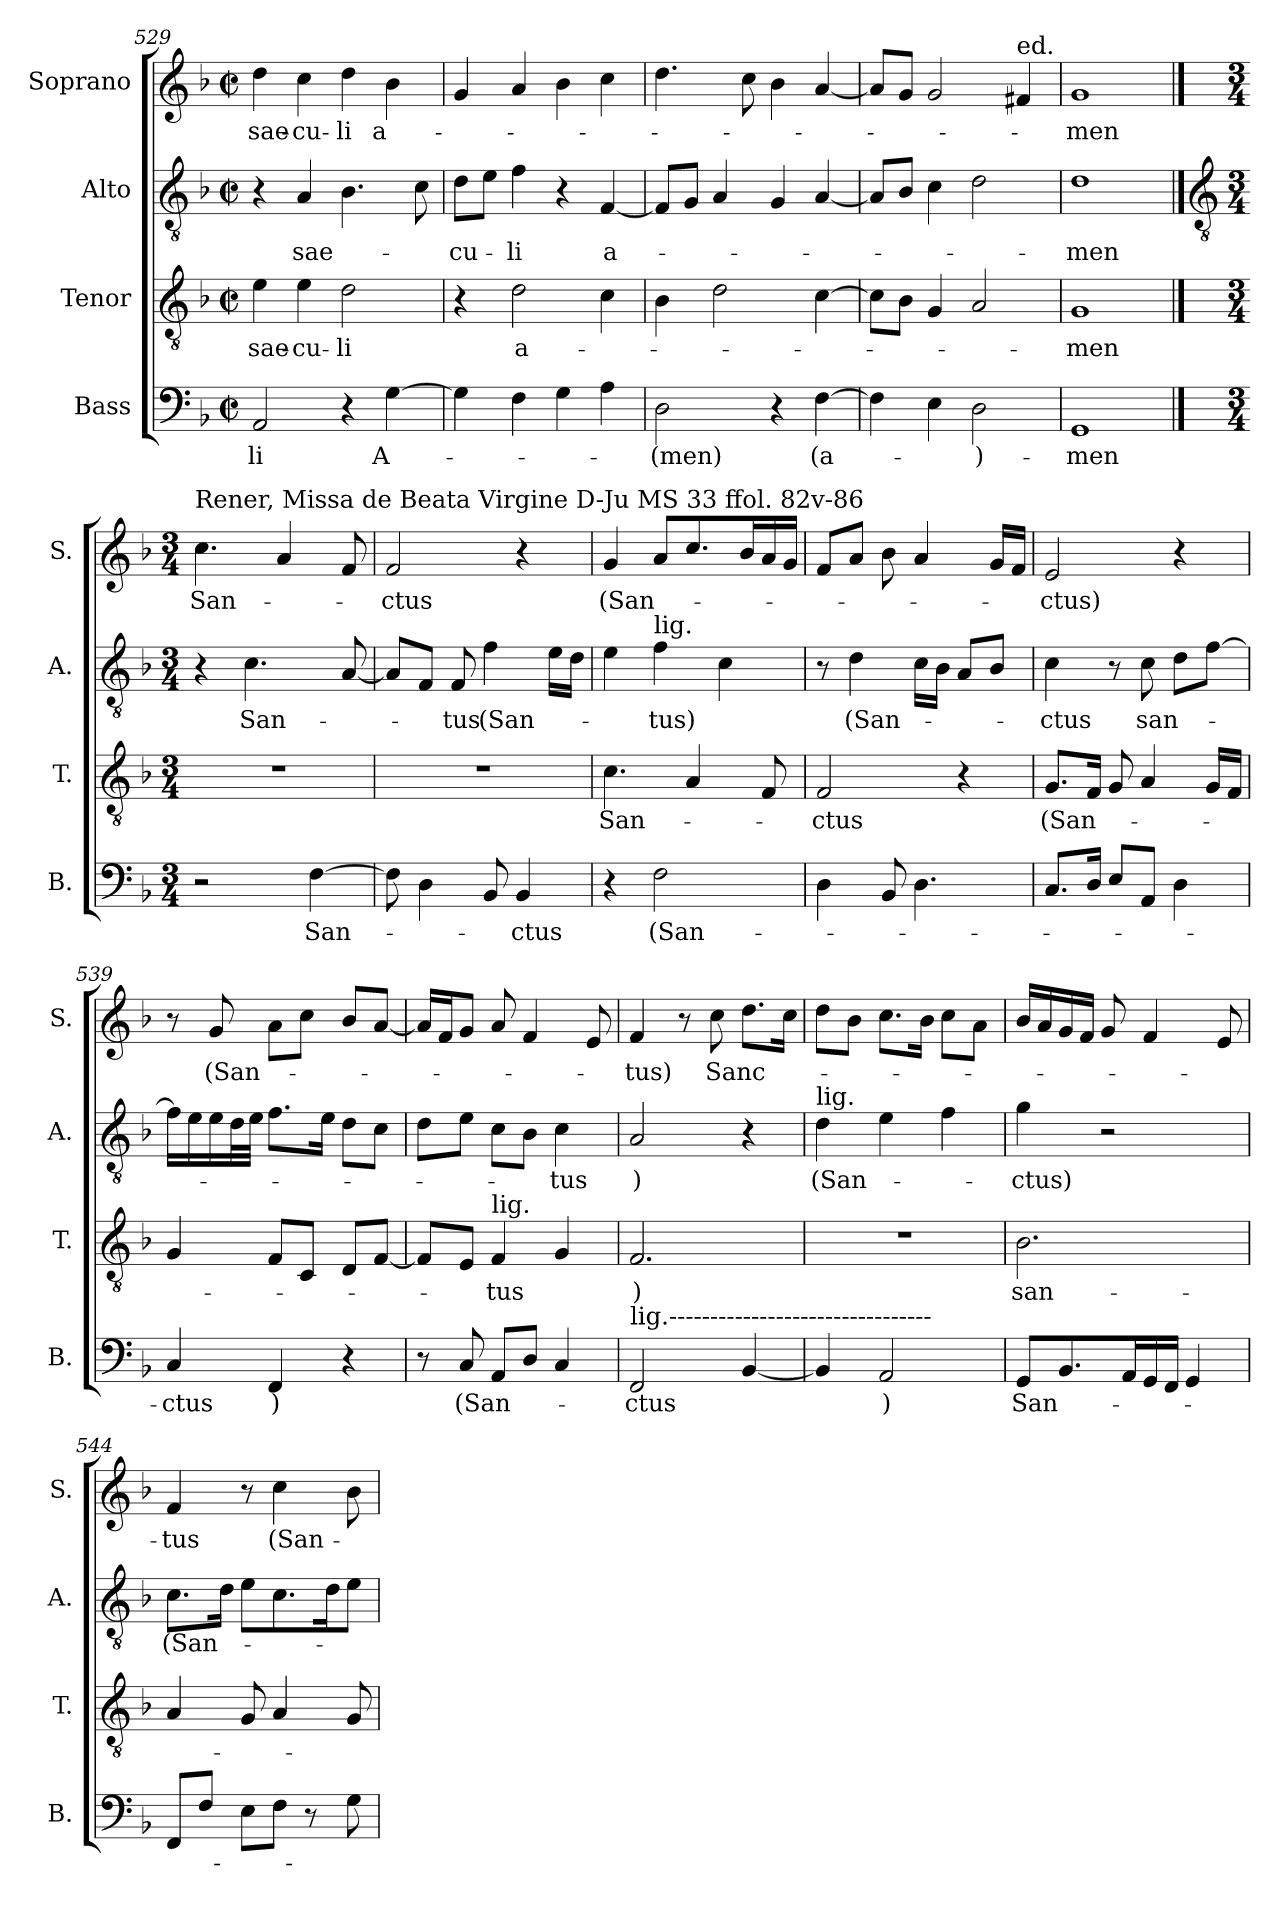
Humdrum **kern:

**kern	**text	**kern	**text	**kern	**text	**kern	**text
*part4	*part4	*part3	*part3	*part2	*part2	*part1	*part1
*staff4	*staff4	*staff3	*staff3	*staff2	*staff2	*staff1	*staff1
*I"Bass	*	*I"Tenor	*	*I"Alto	*	*I"Soprano	*
*I'B.	*	*I'T.	*	*I'A.	*	*I'S.	*
*clefF4	*	*clefGv2	*	*clefGv2	*	*clefG2	*
*k[b-]	*	*k[b-]	*	*k[b-]	*	*k[b-]	*
*M2/2	*	*M2/2	*	*M2/2	*	*M2/2	*
*met(c|)	*	*met(c|)	*	*met(c|)	*	*met(c|)	*
=529	=529	=529	=529	=529	=529	=529	=529
!	!LO:LY:b	!	!LO:LY:b	!	!	!	!LO:LY:b
2AA/	-li	4e\	sae-	4r	.	4dd\	sae-
!	!	!	!LO:LY:b	!	!LO:LY:b	!	!LO:LY:b
.	.	4e\	-cu-	4A/	sae-	4cc\	-cu-
!	!	!	!LO:LY:b	!	!	!	!LO:LY:b
4r	.	2d\	-li	4.B-\	.	4dd\	-li
!	!LO:LY:b	!	!	!	!	!	!LO:LY:b
[4G\	A-	.	.	.	.	4b-\	a-
.	.	.	.	8c\	.	.	.
=530	=530	=530	=530	=530	=530	=530	=530
!	!	!	!	!	!LO:LY:b	!	!
4G\]	.	4r	.	8d\L	-cu-	4g/	.
.	.	.	.	8e\J	.	.	.
!	!	!	!LO:LY:b	!	!LO:LY:b	!	!
4F\	.	2d\	a-	4f\	-li	4a/	.
4G\	.	.	.	4r	.	4b-\	.
!	!	!	!	!	!LO:LY:b	!	!
4A\	.	4c\	.	[4F/	a-	4cc\	.
=531	=531	=531	=531	=531	=531	=531	=531
!	!LO:LY:b	!	!	!	!	!	!
2D\	-(men)	4B-\	.	8F/L]	.	4.dd\	.
.	.	.	.	8G/J	.	.	.
.	.	2d\	.	4A/	.	.	.
.	.	.	.	.	.	8cc\	.
4r	.	.	.	4G/	.	4b-\	.
!	!LO:LY:b	!	!	!	!	!	!
[4F\	(a-	[4c\	.	[4A/	.	[4a/	.
=532	=532	=532	=532	=532	=532	=532	=532
4F\]	.	8c\L]	.	8A/L]	.	8a/L]	.
.	.	8B-\J	.	8B-/J	.	8g/J	.
4E\	.	4G/	.	4c\	.	2g/	.
!	!LO:LY:b	!	!	!	!	!	!
2D\	-)-	2A/	.	2d\	.	.	.
!	!	!	!	!	!	!LO:TX:a:t=ed.	!
.	.	.	.	.	.	4f#X/	.
=533	=533	=533	=533	=533	=533	=533	=533
!	!LO:LY:b	!	!LO:LY:b	!	!LO:LY:b	!	!LO:LY:b
1GG	-men	1G	-men	1d	-men	1g	-men
==534	==534	==534	==534	==534	==534	==534	==534
*	*	*	*	*clefGv2	*	*	*
*M3/4	*	*M3/4	*	*M3/4	*	*M3/4	*
!	!	!	!	!	!	!LO:TX:a:t=Rener, Missa de Beata Virgine D-Ju MS 33 ffol. 82v-86	!
!	!	!	!	!	!	!	!LO:LY:b
2r	.	2.r	.	4r	.	4.cc\	San-
!	!	!	!	!	!LO:LY:b	!	!
.	.	.	.	4.c\	San-	.	.
.	.	.	.	.	.	4a/	.
!	!LO:LY:b	!	!	!	!	!	!
[4F\	San-	.	.	.	.	.	.
.	.	.	.	[8A/	.	8f/	.
=535	=535	=535	=535	=535	=535	=535	=535
!	!	!	!	!	!	!	!LO:LY:b
8F\]	.	2.r	.	8A/L]	.	2f/	-ctus
4D\	.	.	.	8F/J	.	.	.
!	!	!	!	!	!LO:LY:b	!	!
.	.	.	.	8F/	-tus	.	.
!	!	!	!	!	!LO:LY:b	!	!
8BB-/	.	.	.	4f\	(San-	.	.
!	!LO:LY:b	!	!	!	!	!	!
4BB-/	-ctus	.	.	.	.	4r	.
.	.	.	.	16e\LL	.	.	.
.	.	.	.	16d\JJ	.	.	.
=536	=536	=536	=536	=536	=536	=536	=536
!	!	!	!LO:LY:b	!	!	!	!LO:LY:b
4r	.	4.c\	San-	4e\	.	4g/	(San-
!	!	!	!	!LO:TX:a:t=lig.	!	!	!
!	!LO:LY:b	!	!	!	!LO:LY:b	!	!
2F\	(San-	.	.	4f\	-tus)	8a/L	.
.	.	4A/	.	.	.	8.cc/	.
.	.	.	.	4c\	.	.	.
.	.	.	.	.	.	16b-/L	.
.	.	8F/	.	.	.	16a/	.
.	.	.	.	.	.	16g/JJ	.
=537	=537	=537	=537	=537	=537	=537	=537
!	!	!	!LO:LY:b	!	!	!	!
4D\	.	2F/	-ctus	8r	.	8f/L	.
!	!	!	!	!	!LO:LY:b	!	!
.	.	.	.	4d\	(San-	8a/J	.
8BB-/	.	.	.	.	.	8b-\	.
4.D\	.	.	.	16c\LL	.	4a/	.
.	.	.	.	16B-\JJ	.	.	.
.	.	4r	.	8A/L	.	.	.
.	.	.	.	8B-/J	.	16g/LL	.
.	.	.	.	.	.	16f/JJ	.
=538	=538	=538	=538	=538	=538	=538	=538
!	!	!	!LO:LY:b	!	!LO:LY:b	!	!LO:LY:b
8.C/L	.	8.G/L	(San-	4c\	-ctus	2e/	-ctus)
16D/Jk	.	16F/Jk	.	.	.	.	.
8E/L	.	8G/	.	8r	.	.	.
!	!	!	!	!	!LO:LY:b	!	!
8AA/J	.	4A/	.	8c\	san-	.	.
4D\	.	.	.	8d\L	.	4r	.
.	.	16G/LL	.	[8f\J	.	.	.
.	.	16F/JJ	.	.	.	.	.
=539	=539	=539	=539	=539	=539	=539	=539
!	!LO:LY:b	!	!	!	!	!	!
4C/	-ctus	4G/	.	16f\LL]	.	8r	.
.	.	.	.	16e\	.	.	.
!	!	!	!	!	!	!	!LO:LY:b
.	.	.	.	16e\	.	8g/	(San-
.	.	.	.	32d\L	.	.	.
.	.	.	.	32e\JJJ	.	.	.
!	!LO:LY:b	!	!	!	!	!	!
4FF/	)	8F/L	.	8.f\L	.	8a\L	.
.	.	8C/J	.	.	.	8cc\J	.
.	.	.	.	16e\Jk	.	.	.
4r	.	8D/L	.	8d\L	.	8b-/L	.
.	.	[8F/J	.	8c\J	.	[8a/J	.
=540	=540	=540	=540	=540	=540	=540	=540
8r	.	8F/L]	.	8d\L	.	16a/LL]	.
.	.	.	.	.	.	16f/J	.
!	!LO:LY:b	!	!	!	!	!	!
8C/	(San-	8E/J	.	8e\J	.	8g/J	.
!	!	!LO:TX:a:t=lig.	!	!	!	!	!
!	!	!	!LO:LY:b	!	!	!	!
8AA/L	.	4F/	-tus	8c\L	.	8a/	.
8D/J	.	.	.	8B-\J	.	4f/	.
!	!	!	!	!	!LO:LY:b	!	!
4C/	.	4G/	.	4c\	-tus	.	.
.	.	.	.	.	.	8e/	.
=541	=541	=541	=541	=541	=541	=541	=541
!LO:TX:a:t=lig.--------------------------------	!	!	!	!	!	!	!
!	!LO:LY:b	!	!LO:LY:b	!	!LO:LY:b	!	!LO:LY:b
2FF/	-ctus	2.F/	)	2A/	)	4f/	-tus)
.	.	.	.	.	.	8r	.
!	!	!	!	!	!	!	!LO:LY:b
.	.	.	.	.	.	8cc\	Sanc-
[4BB-/	.	.	.	4r	.	8.dd\L	.
.	.	.	.	.	.	16cc\Jk	.
=542	=542	=542	=542	=542	=542	=542	=542
!	!	!	!	!LO:TX:a:t=lig.	!	!	!
!	!	!	!	!	!LO:LY:b	!	!
4BB-/]	.	2.r	.	4d\	(San-	8dd\L	.
.	.	.	.	.	.	8b-\J	.
!	!LO:LY:b	!	!	!	!	!	!
2AA/	)	.	.	4e\	.	8.cc\L	.
.	.	.	.	.	.	16b-\Jk	.
.	.	.	.	4f\	.	8cc\L	.
.	.	.	.	.	.	8a\J	.
=543	=543	=543	=543	=543	=543	=543	=543
!	!LO:LY:b	!	!LO:LY:b	!	!LO:LY:b	!	!
8GG/L	San-	2.B-\	san-	4g\	-ctus)	16b-/LL	.
.	.	.	.	.	.	16a/	.
8.BB-/	.	.	.	.	.	16g/	.
.	.	.	.	.	.	16f/JJ	.
.	.	.	.	2r	.	8g/	.
16AA/L	.	.	.	.	.	.	.
16GG/	.	.	.	.	.	4f/	.
16FF/JJ	.	.	.	.	.	.	.
4GG/	.	.	.	.	.	.	.
.	.	.	.	.	.	8e/	.
=544	=544	=544	=544	=544	=544	=544	=544
!	!	!	!	!	!LO:LY:b	!	!LO:LY:b
8FF/L	.	4A/	.	8.c\L	(San-	4f/	-tus
8F/J	.	.	.	.	.	.	.
.	.	.	.	16d\Jk	.	.	.
8E\L	.	8G/	.	8e\L	.	8r	.
!	!	!	!	!	!	!	!LO:LY:b
8F\J	.	4A/	.	8.c\	.	4cc\	(San-
8r	.	.	.	.	.	.	.
.	.	.	.	16d\K	.	.	.
8G\	.	8G/	.	8e\J	.	8b-\	.
=	=	=	=	=	=	=	=
*-	*-	*-	*-	*-	*-	*-	*-
